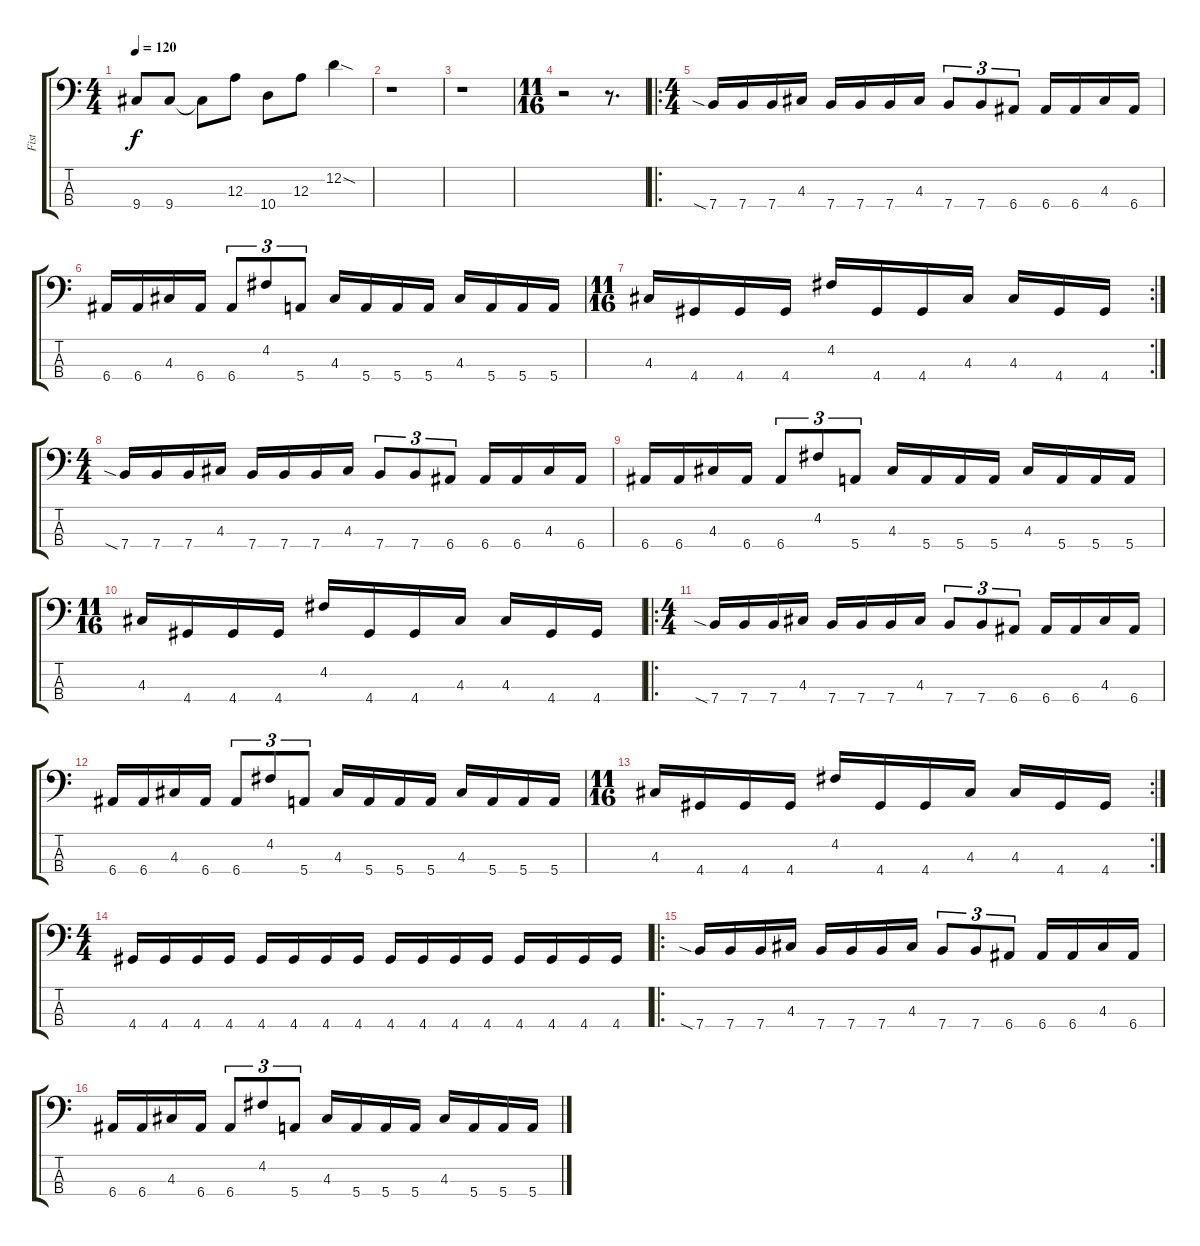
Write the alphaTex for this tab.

\track ("Fist" "Fist") {instrument electricbassfinger}
\staff {score tabs}
\tuning (G2 D2 A1 E1) {hide}
\ts (4 4)
\tempo 120
\clef f4
\ks c
9.4.8{dy f} 9.4.8 9.4{t}.8 12.3.8 10.4.8 12.3.8 12.2{sod}.4 |
r.1{volume 16 instrument synthbass1} |
r.1 |
\ts (11 16)
r.2 r.8{d} |
\ro
\ts (4 4)
7.4{sia}.16 7.4.16 7.4.16 4.3.16 7.4.16 7.4.16 7.4.16 4.3.16 7.4.8{tu (3 2)} 7.4.8{tu (3 2)} 6.4.8{tu (3 2)} 6.4.16 6.4.16 4.3.16 6.4.16 |
6.4.16 6.4.16 4.3.16 6.4.16 6.4.8{tu (3 2)} 4.2.8{tu (3 2)} 5.4.8{tu (3 2)} 4.3.16 5.4.16 5.4.16 5.4.16 4.3.16 5.4.16 5.4.16 5.4.16 |
\rc 2
\ts (11 16)
4.3.16 4.4.16 4.4.16 4.4.16 4.2.16 4.4.16 4.4.16 4.3.16 4.3.16 4.4.16 4.4.16 |
\ts (4 4)
7.4{sia}.16 7.4.16 7.4.16 4.3.16 7.4.16 7.4.16 7.4.16 4.3.16 7.4.8{tu (3 2)} 7.4.8{tu (3 2)} 6.4.8{tu (3 2)} 6.4.16 6.4.16 4.3.16 6.4.16 |
6.4.16 6.4.16 4.3.16 6.4.16 6.4.8{tu (3 2)} 4.2.8{tu (3 2)} 5.4.8{tu (3 2)} 4.3.16 5.4.16 5.4.16 5.4.16 4.3.16 5.4.16 5.4.16 5.4.16 |
\ts (11 16)
4.3.16 4.4.16 4.4.16 4.4.16 4.2.16 4.4.16 4.4.16 4.3.16 4.3.16 4.4.16 4.4.16 |
\ro
\ts (4 4)
7.4{sia}.16 7.4.16 7.4.16 4.3.16 7.4.16 7.4.16 7.4.16 4.3.16 7.4.8{tu (3 2)} 7.4.8{tu (3 2)} 6.4.8{tu (3 2)} 6.4.16 6.4.16 4.3.16 6.4.16 |
6.4.16 6.4.16 4.3.16 6.4.16 6.4.8{tu (3 2)} 4.2.8{tu (3 2)} 5.4.8{tu (3 2)} 4.3.16 5.4.16 5.4.16 5.4.16 4.3.16 5.4.16 5.4.16 5.4.16 |
\rc 2
\ts (11 16)
4.3.16 4.4.16 4.4.16 4.4.16 4.2.16 4.4.16 4.4.16 4.3.16 4.3.16 4.4.16 4.4.16 |
\ts (4 4)
4.4.16 4.4.16 4.4.16 4.4.16 4.4.16 4.4.16 4.4.16 4.4.16 4.4.16 4.4.16 4.4.16 4.4.16 4.4.16 4.4.16 4.4.16 4.4.16 |
\ro
7.4{sia}.16 7.4.16 7.4.16 4.3.16 7.4.16 7.4.16 7.4.16 4.3.16 7.4.8{tu (3 2)} 7.4.8{tu (3 2)} 6.4.8{tu (3 2)} 6.4.16 6.4.16 4.3.16 6.4.16 |
6.4.16 6.4.16 4.3.16 6.4.16 6.4.8{tu (3 2)} 4.2.8{tu (3 2)} 5.4.8{tu (3 2)} 4.3.16 5.4.16 5.4.16 5.4.16 4.3.16 5.4.16 5.4.16 5.4.16
